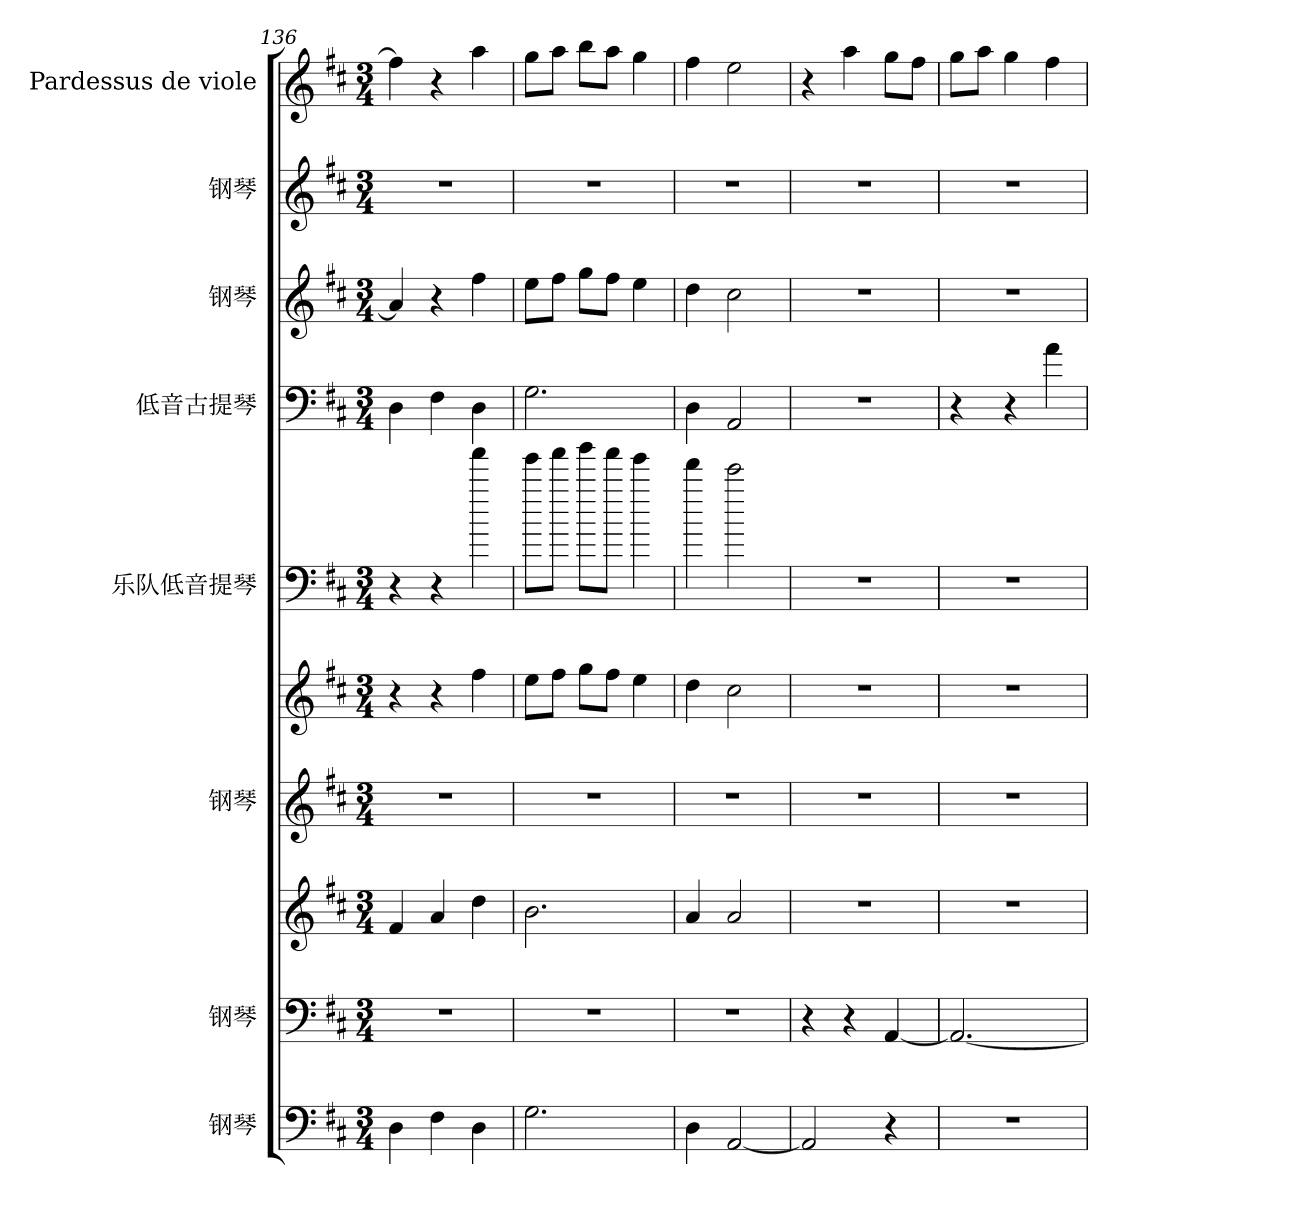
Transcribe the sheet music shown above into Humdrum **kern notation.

**kern	**kern	**kern	**kern	**kern	**kern	**kern	**kern	**kern	**kern
*part8	*part7	*part7	*part6	*part6	*part5	*part4	*part3	*part2	*part1
*staff10	*staff9	*staff8	*staff7	*staff6	*staff5	*staff4	*staff3	*staff2	*staff1
*I"钢琴	*I"钢琴	*	*I"钢琴	*	*I"乐队低音提琴	*I"低音古提琴	*I"钢琴	*I"钢琴	*I"Pardessus de viole
*	*	*	*	*	*	*	*	*	*I'Pds. v.
!!LO:PB:g=z
*clefF4	*clefF4	*clefG2	*clefG2	*clefG2	*clefF4	*clefF4	*clefG2	*clefG2	*clefG2
*	*	*	*	*	*ITrd7c12	*	*	*	*
*k[f#c#]	*k[f#c#]	*k[f#c#]	*k[f#c#]	*k[f#c#]	*k[f#c#]	*k[f#c#]	*k[f#c#]	*k[f#c#]	*k[f#c#]
*M3/4	*M3/4	*M3/4	*M3/4	*M3/4	*M3/4	*M3/4	*M3/4	*M3/4	*M3/4
=136	=136	=136	=136	=136	=136	=136	=136	=136	=136
4D\	2.r	4f#/	2.r	4r	4r	4D\	4a/]	2.r	4ff#\]
4F#\	.	4a/	.	4r	4r	4F#\	4r	.	4r
4D\	.	4dd\	.	4ff#\	4aa\	4D\	4ff#\	.	4aa\
=137	=137	=137	=137	=137	=137	=137	=137	=137	=137
2.G\	2.r	2.b\	2.r	8ee\L	8gg\L	2.G\	8ee\L	2.r	8gg\L
.	.	.	.	8ff#\J	8aa\J	.	8ff#\J	.	8aa\J
.	.	.	.	8gg\L	8bb\L	.	8gg\L	.	8bb\L
.	.	.	.	8ff#\J	8aa\J	.	8ff#\J	.	8aa\J
.	.	.	.	4ee\	4gg\	.	4ee\	.	4gg\
=138	=138	=138	=138	=138	=138	=138	=138	=138	=138
4D\	2.r	4a/	2.r	4dd\	4ff#\	4D\	4dd\	2.r	4ff#\
[2AA/	.	2a/	.	2cc#\	2ee\	2AA/	2cc#\	.	2ee\
=139	=139	=139	=139	=139	=139	=139	=139	=139	=139
2AA/]	4r	2.r	2.r	2.r	2.r	2.r	2.r	2.r	4r
.	4r	.	.	.	.	.	.	.	4aa\
4r	[4AA/	.	.	.	.	.	.	.	8gg\L
.	.	.	.	.	.	.	.	.	8ff#\J
=140	=140	=140	=140	=140	=140	=140	=140	=140	=140
2.r	2.AA/_	2.r	2.r	2.r	2.r	4r	2.r	2.r	8gg\L
.	.	.	.	.	.	.	.	.	8aa\J
.	.	.	.	.	.	4r	.	.	4gg\
.	.	.	.	.	.	4a\	.	.	4ff#\
=	=	=	=	=	=	=	=	=	=
*-	*-	*-	*-	*-	*-	*-	*-	*-	*-
